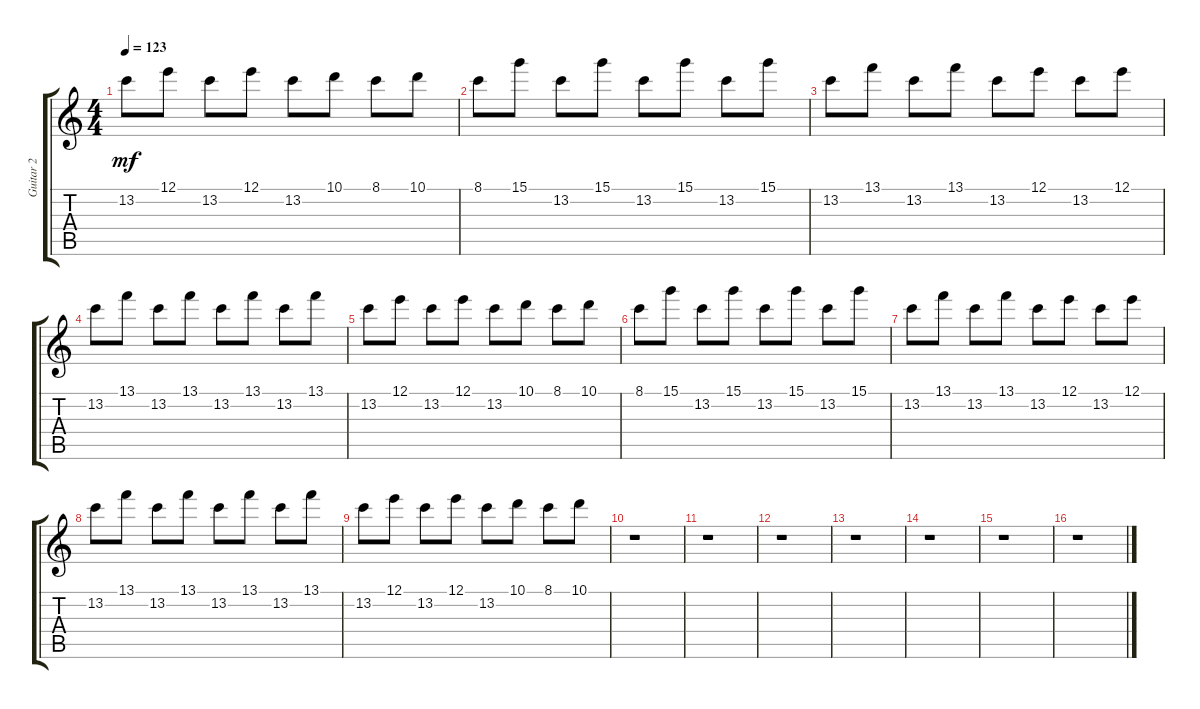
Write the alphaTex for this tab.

\track ("Guitar 2" "Guitar 2") {instrument overdrivenguitar}
\staff {score tabs}
\tuning (E4 B3 G3 D3 A2 E2) {hide}
\ts (4 4)
\tempo 123
\clef g2
\ks c
13.2.8{dy mf} 12.1.8 13.2.8 12.1.8 13.2.8 10.1.8 8.1.8 10.1.8 |
8.1.8 15.1.8 13.2.8 15.1.8 13.2.8 15.1.8 13.2.8 15.1.8 |
13.2.8 13.1.8 13.2.8 13.1.8 13.2.8 12.1.8 13.2.8 12.1.8 |
13.2.8 13.1.8 13.2.8 13.1.8 13.2.8 13.1.8 13.2.8 13.1.8 |
13.2.8 12.1.8 13.2.8 12.1.8 13.2.8 10.1.8 8.1.8 10.1.8 |
8.1.8 15.1.8 13.2.8 15.1.8 13.2.8 15.1.8 13.2.8 15.1.8 |
13.2.8 13.1.8 13.2.8 13.1.8 13.2.8 12.1.8 13.2.8 12.1.8 |
13.2.8 13.1.8 13.2.8 13.1.8 13.2.8 13.1.8 13.2.8 13.1.8 |
13.2.8 12.1.8 13.2.8 12.1.8 13.2.8 10.1.8 8.1.8 10.1.8 |
r.1 |
r.1 |
r.1 |
r.1 |
r.1 |
r.1 |
r.1
